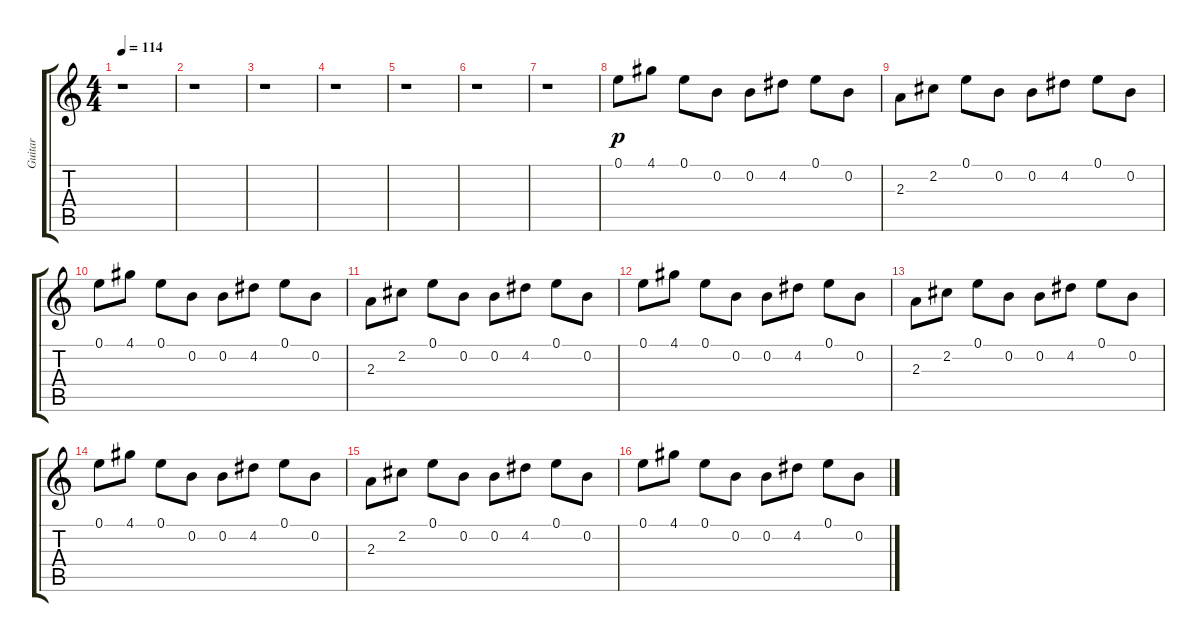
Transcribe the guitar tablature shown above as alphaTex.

\track ("Guitar" "Guitar") {instrument electricguitarclean}
\staff {score tabs}
\tuning (E4 B3 G3 D3 A2 E2) {hide}
\ts (4 4)
\tempo 114
\clef g2
\ks c
r.1{dy p instrument electricguitarclean} |
r.1 |
r.1 |
r.1 |
r.1 |
r.1 |
r.1 |
0.1.8 4.1.8 0.1.8 0.2.8 0.2.8 4.2.8 0.1.8 0.2.8 |
2.3.8 2.2.8 0.1.8 0.2.8 0.2.8 4.2.8 0.1.8 0.2.8 |
0.1.8 4.1.8 0.1.8 0.2.8 0.2.8 4.2.8 0.1.8 0.2.8 |
2.3.8 2.2.8 0.1.8 0.2.8 0.2.8 4.2.8 0.1.8 0.2.8 |
0.1.8 4.1.8 0.1.8 0.2.8 0.2.8 4.2.8 0.1.8 0.2.8 |
2.3.8 2.2.8 0.1.8 0.2.8 0.2.8 4.2.8 0.1.8 0.2.8 |
0.1.8 4.1.8 0.1.8 0.2.8 0.2.8 4.2.8 0.1.8 0.2.8 |
2.3.8 2.2.8 0.1.8 0.2.8 0.2.8 4.2.8 0.1.8 0.2.8 |
0.1.8 4.1.8 0.1.8 0.2.8 0.2.8 4.2.8 0.1.8 0.2.8
